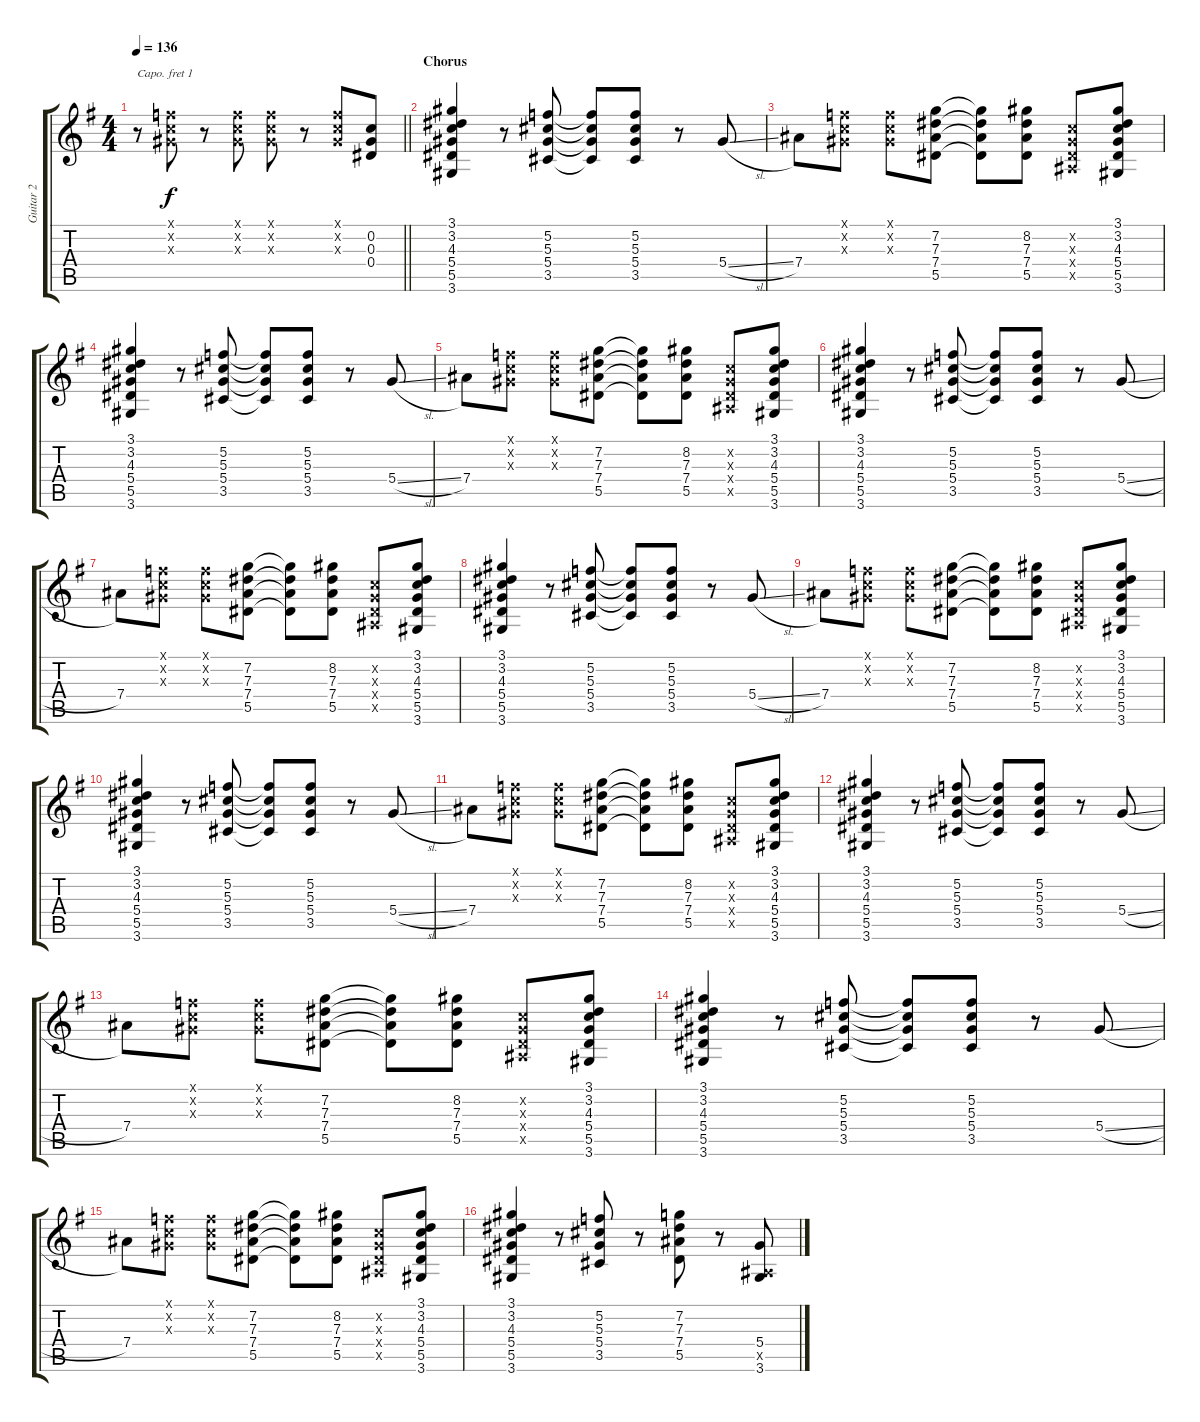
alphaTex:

\track ("Guitar 2" "Guitar 2") {instrument electricguitarclean}
\staff {score tabs}
\capo 1
\tuning (E4 B3 G3 D3 A2 E2) {hide}
\ts (4 4)
\tempo 136
\clef g2
\barLineRight lightlight
\ks g
r.8{dy f} (0.1{x} 0.2{x} 0.3{x}).8 r.8 (0.1{x} 0.2{x} 0.3{x}).8 (0.1{x} 0.2{x} 0.3{x}).8 r.8 (0.1{x} 0.2{x} 0.3{x}).8 (0.2 0.3 0.4).8 |
\section ("" "Chorus")
(3.1 3.2 4.3 5.4 5.5 3.6).4 r.8 (5.2 5.3 5.4 3.5).8 (5.2{t} 5.3{t} 5.4{t} 3.5{t}).8 (5.2 5.3 5.4 3.5).8 r.8 5.4{sl}.8 |
7.4.8 (0.1{x} 0.2{x} 0.3{x}).8 (0.1{x} 0.2{x} 0.3{x}).8 (7.2 7.3 7.4 5.5).8 (7.2{t} 7.3{t} 7.4{t} 5.5{t}).8 (8.2 7.3 7.4 5.5).8 (0.2{x} 0.3{x} 0.4{x} 0.5{x}).8 (3.1 3.2 4.3 5.4 5.5 3.6).8 |
(3.1 3.2 4.3 5.4 5.5 3.6).4 r.8 (5.2 5.3 5.4 3.5).8 (5.2{t} 5.3{t} 5.4{t} 3.5{t}).8 (5.2 5.3 5.4 3.5).8 r.8 5.4{sl}.8 |
7.4.8 (0.1{x} 0.2{x} 0.3{x}).8 (0.1{x} 0.2{x} 0.3{x}).8 (7.2 7.3 7.4 5.5).8 (7.2{t} 7.3{t} 7.4{t} 5.5{t}).8 (8.2 7.3 7.4 5.5).8 (0.2{x} 0.3{x} 0.4{x} 0.5{x}).8 (3.1 3.2 4.3 5.4 5.5 3.6).8 |
(3.1 3.2 4.3 5.4 5.5 3.6).4 r.8 (5.2 5.3 5.4 3.5).8 (5.2{t} 5.3{t} 5.4{t} 3.5{t}).8 (5.2 5.3 5.4 3.5).8 r.8 5.4{sl}.8 |
7.4.8 (0.1{x} 0.2{x} 0.3{x}).8 (0.1{x} 0.2{x} 0.3{x}).8 (7.2 7.3 7.4 5.5).8 (7.2{t} 7.3{t} 7.4{t} 5.5{t}).8 (8.2 7.3 7.4 5.5).8 (0.2{x} 0.3{x} 0.4{x} 0.5{x}).8 (3.1 3.2 4.3 5.4 5.5 3.6).8 |
(3.1 3.2 4.3 5.4 5.5 3.6).4 r.8 (5.2 5.3 5.4 3.5).8 (5.2{t} 5.3{t} 5.4{t} 3.5{t}).8 (5.2 5.3 5.4 3.5).8 r.8 5.4{sl}.8 |
7.4.8 (0.1{x} 0.2{x} 0.3{x}).8 (0.1{x} 0.2{x} 0.3{x}).8 (7.2 7.3 7.4 5.5).8 (7.2{t} 7.3{t} 7.4{t} 5.5{t}).8 (8.2 7.3 7.4 5.5).8 (0.2{x} 0.3{x} 0.4{x} 0.5{x}).8 (3.1 3.2 4.3 5.4 5.5 3.6).8 |
(3.1 3.2 4.3 5.4 5.5 3.6).4 r.8 (5.2 5.3 5.4 3.5).8 (5.2{t} 5.3{t} 5.4{t} 3.5{t}).8 (5.2 5.3 5.4 3.5).8 r.8 5.4{sl}.8 |
7.4.8 (0.1{x} 0.2{x} 0.3{x}).8 (0.1{x} 0.2{x} 0.3{x}).8 (7.2 7.3 7.4 5.5).8 (7.2{t} 7.3{t} 7.4{t} 5.5{t}).8 (8.2 7.3 7.4 5.5).8 (0.2{x} 0.3{x} 0.4{x} 0.5{x}).8 (3.1 3.2 4.3 5.4 5.5 3.6).8 |
(3.1 3.2 4.3 5.4 5.5 3.6).4 r.8 (5.2 5.3 5.4 3.5).8 (5.2{t} 5.3{t} 5.4{t} 3.5{t}).8 (5.2 5.3 5.4 3.5).8 r.8 5.4{sl}.8 |
7.4.8 (0.1{x} 0.2{x} 0.3{x}).8 (0.1{x} 0.2{x} 0.3{x}).8 (7.2 7.3 7.4 5.5).8 (7.2{t} 7.3{t} 7.4{t} 5.5{t}).8 (8.2 7.3 7.4 5.5).8 (0.2{x} 0.3{x} 0.4{x} 0.5{x}).8 (3.1 3.2 4.3 5.4 5.5 3.6).8 |
(3.1 3.2 4.3 5.4 5.5 3.6).4 r.8 (5.2 5.3 5.4 3.5).8 (5.2{t} 5.3{t} 5.4{t} 3.5{t}).8 (5.2 5.3 5.4 3.5).8 r.8 5.4{sl}.8 |
7.4.8 (0.1{x} 0.2{x} 0.3{x}).8 (0.1{x} 0.2{x} 0.3{x}).8 (7.2 7.3 7.4 5.5).8 (7.2{t} 7.3{t} 7.4{t} 5.5{t}).8 (8.2 7.3 7.4 5.5).8 (0.2{x} 0.3{x} 0.4{x} 0.5{x}).8 (3.1 3.2 4.3 5.4 5.5 3.6).8 |
(3.1 3.2 4.3 5.4 5.5 3.6).4 r.8 (5.2 5.3 5.4 3.5).8 r.8 (7.2 7.3 7.4 5.5).8 r.8 (5.4 0.5{x} 3.6).8
